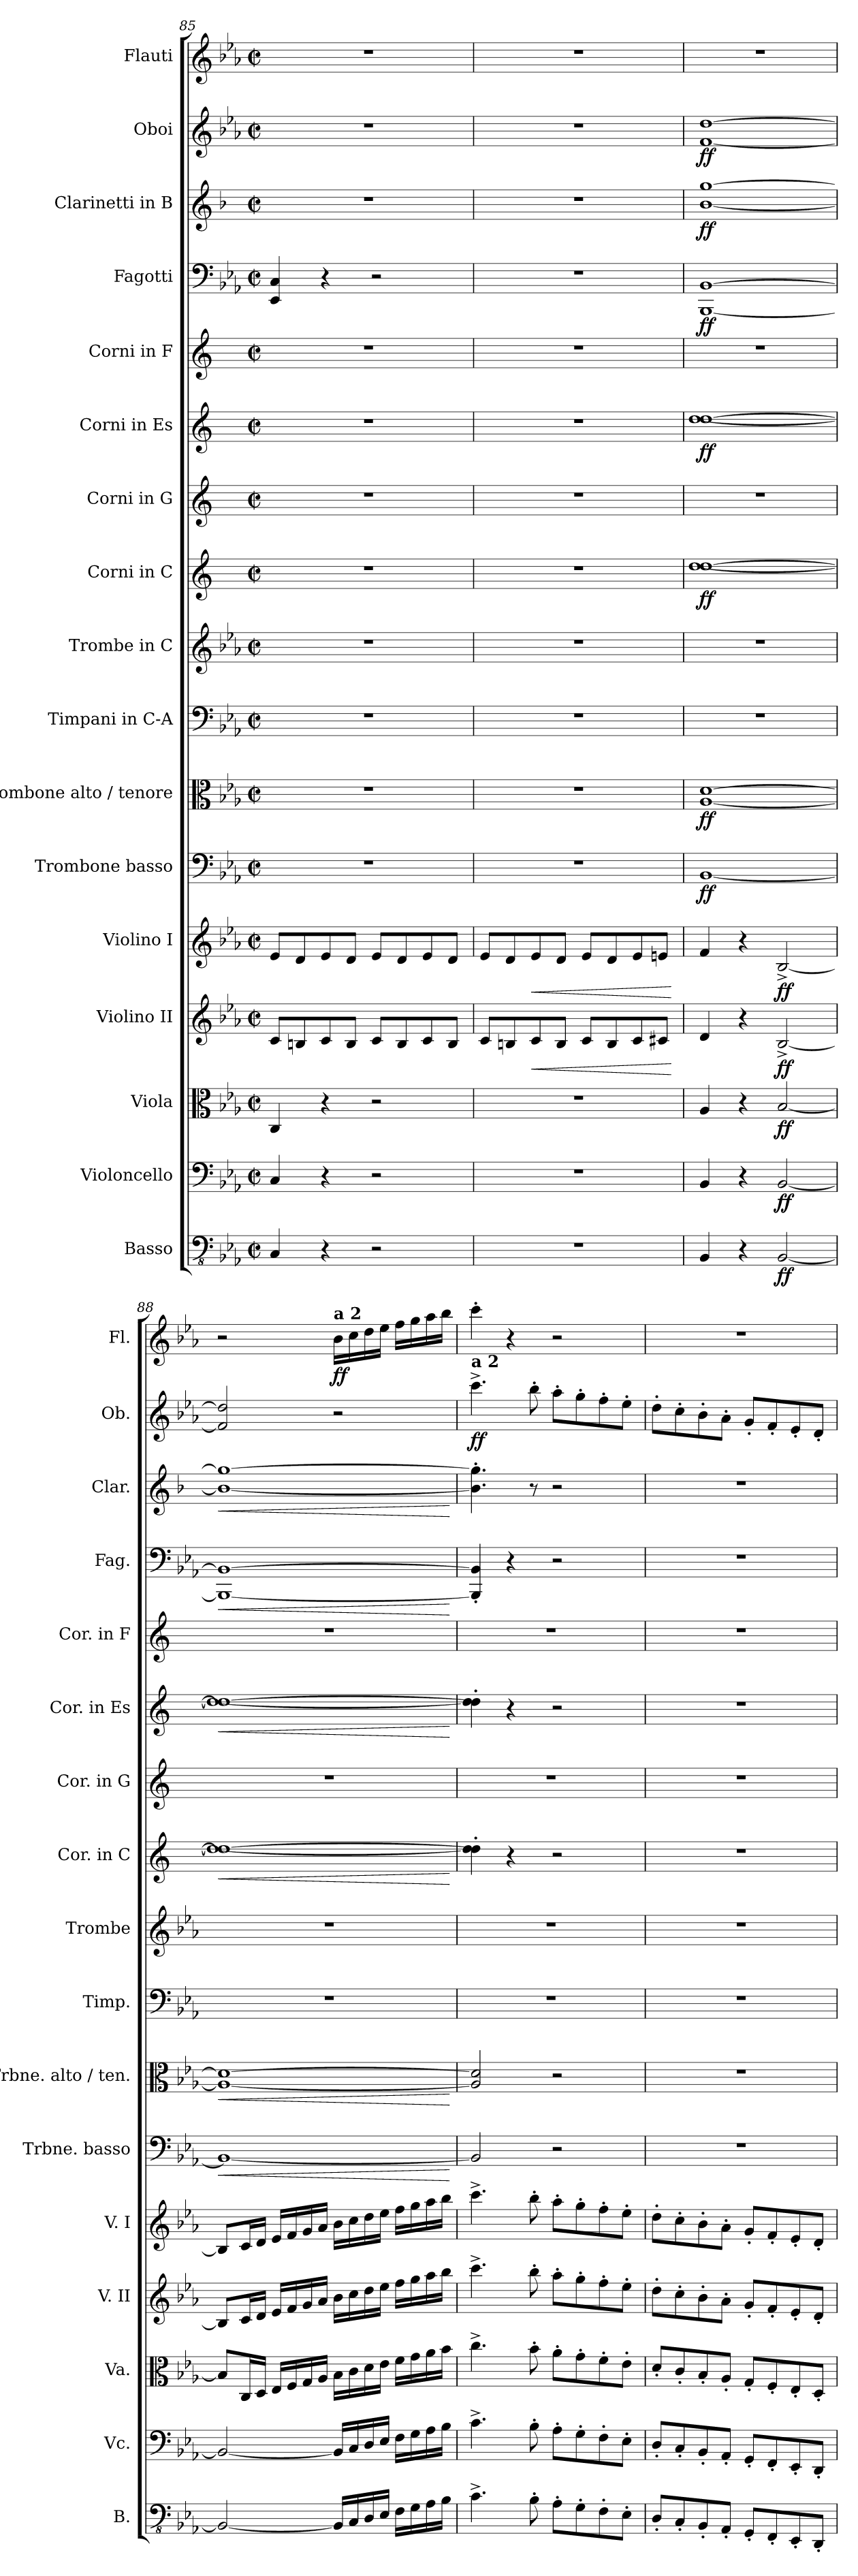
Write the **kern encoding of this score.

**kern	**dynam	**kern	**dynam	**kern	**dynam	**kern	**dynam	**kern	**dynam	**kern	**dynam	**kern	**dynam	**kern	**kern	**kern	**dynam	**kern	**kern	**dynam	**kern	**kern	**dynam	**kern	**dynam	**kern	**dynam	**kern	**dynam
*part17	*part17	*part16	*part16	*part15	*part15	*part14	*part14	*part13	*part13	*part12	*part12	*part11	*part11	*part10	*part9	*part8	*part8	*part7	*part6	*part6	*part5	*part4	*part4	*part3	*part3	*part2	*part2	*part1	*part1
*staff17	*staff17	*staff16	*staff16	*staff15	*staff15	*staff14	*staff14	*staff13	*staff13	*staff12	*staff12	*staff11	*staff11	*staff10	*staff9	*staff8	*staff8	*staff7	*staff6	*staff6	*staff5	*staff4	*staff4	*staff3	*staff3	*staff2	*staff2	*staff1	*staff1
*I"Basso	*	*I"Violoncello	*	*I"Viola	*	*I"Violino II	*	*I"Violino I	*	*I"Trombone basso	*	*I"Trombone alto / tenore	*	*I"Timpani in C-A	*I"Trombe in C	*I"Corni in C	*	*I"Corni in G	*I"Corni in Es	*	*I"Corni in F	*I"Fagotti	*	*I"Clarinetti in B	*	*I"Oboi	*	*I"Flauti	*
*I'B.	*	*I'Vc.	*	*I'Va.	*	*I'V. II	*	*I'V. I	*	*I'Trbne. basso	*	*I'Trbne. alto / ten.	*	*I'Timp.	*I'Trombe	*I'Cor. in C	*	*I'Cor. in G	*I'Cor. in Es	*	*I'Cor. in F	*I'Fag.	*	*I'Clar.	*	*I'Ob.	*	*I'Fl.	*
*clefFv4	*	*clefF4	*	*clefC3	*	*clefG2	*	*clefG2	*	*clefF4	*	*clefC3	*	*clefF4	*clefG2	*clefG2	*	*clefG2	*clefG2	*	*clefG2	*clefF4	*	*clefG2	*	*clefG2	*	*clefG2	*
*	*	*	*	*	*	*	*	*	*	*	*	*	*	*	*	*ITrd7c12	*	*ITrd3c5	*ITrd5c9	*	*ITrd4c7	*	*	*ITrd1c2	*	*	*	*	*
*k[b-e-a-]	*	*k[b-e-a-]	*	*k[b-e-a-]	*	*k[b-e-a-]	*	*k[b-e-a-]	*	*k[b-e-a-]	*	*k[b-e-a-]	*	*k[b-e-a-]	*k[b-e-a-]	*k[]	*	*k[f#]	*k[b-e-a-]	*	*k[b-]	*k[b-e-a-]	*	*k[b-e-a-]	*	*k[b-e-a-]	*	*k[b-e-a-]	*
*M2/2	*	*M2/2	*	*M2/2	*	*M2/2	*	*M2/2	*	*M2/2	*	*M2/2	*	*M2/2	*M2/2	*M2/2	*	*M2/2	*M2/2	*	*M2/2	*M2/2	*	*M2/2	*	*M2/2	*	*M2/2	*
*met(c|)	*	*met(c|)	*	*met(c|)	*	*met(c|)	*	*met(c|)	*	*met(c|)	*	*met(c|)	*	*met(c|)	*met(c|)	*met(c|)	*	*met(c|)	*met(c|)	*	*met(c|)	*met(c|)	*	*met(c|)	*	*met(c|)	*	*met(c|)	*
=85	=85	=85	=85	=85	=85	=85	=85	=85	=85	=85	=85	=85	=85	=85	=85	=85	=85	=85	=85	=85	=85	=85	=85	=85	=85	=85	=85	=85	=85
4CC/	.	4C/	.	4C/	.	8c/L	.	8e-/L	.	1r	.	1r	.	1r	1r	1r	.	1r	1r	.	1r	4EE-/ 4C/	.	1r	.	1r	.	1r	.
.	.	.	.	.	.	8Bn/	.	8d/	.	.	.	.	.	.	.	.	.	.	.	.	.	.	.	.	.	.	.	.	.
4r	.	4r	.	4r	.	8c/	.	8e-/	.	.	.	.	.	.	.	.	.	.	.	.	.	4r	.	.	.	.	.	.	.
.	.	.	.	.	.	8B/J	.	8d/J	.	.	.	.	.	.	.	.	.	.	.	.	.	.	.	.	.	.	.	.	.
2r	.	2r	.	2r	.	8c/L	.	8e-/L	.	.	.	.	.	.	.	.	.	.	.	.	.	2r	.	.	.	.	.	.	.
.	.	.	.	.	.	8B/	.	8d/	.	.	.	.	.	.	.	.	.	.	.	.	.	.	.	.	.	.	.	.	.
.	.	.	.	.	.	8c/	.	8e-/	.	.	.	.	.	.	.	.	.	.	.	.	.	.	.	.	.	.	.	.	.
.	.	.	.	.	.	8B/J	.	8d/J	.	.	.	.	.	.	.	.	.	.	.	.	.	.	.	.	.	.	.	.	.
=86	=86	=86	=86	=86	=86	=86	=86	=86	=86	=86	=86	=86	=86	=86	=86	=86	=86	=86	=86	=86	=86	=86	=86	=86	=86	=86	=86	=86	=86
1r	.	1r	.	1r	.	8c/L	.	8e-/L	.	1r	.	1r	.	1r	1r	1r	.	1r	1r	.	1r	1r	.	1r	.	1r	.	1r	.
.	.	.	.	.	.	8Bn/	.	8d/	.	.	.	.	.	.	.	.	.	.	.	.	.	.	.	.	.	.	.	.	.
!	!	!	!	!	!	!	!LO:HP:b	!	!LO:HP:b	!	!	!	!	!	!	!	!	!	!	!	!	!	!	!	!	!	!	!	!
.	.	.	.	.	.	8c/	<	8e-/	<	.	.	.	.	.	.	.	.	.	.	.	.	.	.	.	.	.	.	.	.
.	.	.	.	.	.	8B/J	.	8d/J	.	.	.	.	.	.	.	.	.	.	.	.	.	.	.	.	.	.	.	.	.
.	.	.	.	.	.	8c/L	.	8e-/L	.	.	.	.	.	.	.	.	.	.	.	.	.	.	.	.	.	.	.	.	.
.	.	.	.	.	.	8B/	.	8d/	.	.	.	.	.	.	.	.	.	.	.	.	.	.	.	.	.	.	.	.	.
.	.	.	.	.	.	8c/	.	8e-/	.	.	.	.	.	.	.	.	.	.	.	.	.	.	.	.	.	.	.	.	.
.	.	.	.	.	.	8c#X/J	.	8en/J	.	.	.	.	.	.	.	.	.	.	.	.	.	.	.	.	.	.	.	.	.
.	.	.	.	.	.	.	[	.	[	.	.	.	.	.	.	.	.	.	.	.	.	.	.	.	.	.	.	.	.
=87	=87	=87	=87	=87	=87	=87	=87	=87	=87	=87	=87	=87	=87	=87	=87	=87	=87	=87	=87	=87	=87	=87	=87	=87	=87	=87	=87	=87	=87
!	!	!	!	!	!	!	!	!	!	!	!LO:DY:b	!	!LO:DY:b	!	!	!	!LO:DY:b	!	!	!LO:DY:b	!	!	!LO:DY:b	!	!LO:DY:b	!	!LO:DY:b	!	!
4BBB-/	.	4BB-/	.	4A-/	.	4d/	.	4f/	.	[1BB-	ff	[1A- [1d	ff	1r	1r	[1d [1d	ff	1r	[1f [1f	ff	1r	[1BBB- [1BB-	ff	[1a- [1ff	ff	[1f [1dd	ff	1r	.
4r	.	4r	.	4r	.	4r	.	4r	.	.	.	.	.	.	.	.	.	.	.	.	.	.	.	.	.	.	.	.	.
!	!LO:DY:b	!	!LO:DY:b	!	!LO:DY:b	!	!LO:DY:b	!	!LO:DY:b	!	!	!	!	!	!	!	!	!	!	!	!	!	!	!	!	!	!	!	!
[2BBB-/	ff	[2BB-/	ff	[2B-/	ff	[2B-^/	ff	[2B-^/	ff	.	.	.	.	.	.	.	.	.	.	.	.	.	.	.	.	.	.	.	.
!!LO:PB:g=z
=88	=88	=88	=88	=88	=88	=88	=88	=88	=88	=88	=88	=88	=88	=88	=88	=88	=88	=88	=88	=88	=88	=88	=88	=88	=88	=88	=88	=88	=88
!	!	!	!	!	!	!	!	!	!	!	!LO:HP:b	!	!LO:HP:b	!	!	!	!LO:HP:b	!	!	!LO:HP:b	!	!	!LO:HP:b	!	!LO:HP:b	!	!	!	!
2BBB-/_	.	2BB-/_	.	8B-/L]	.	8B-/L]	.	8B-/L]	.	1BB-_	<	1A-_ 1d_	<	1r	1r	1d_ 1d_	<	1r	1f_ 1f_	<	1r	1BBB-_ 1BB-_	<	1a-_ 1ff_	<	2f/] 2dd/]	.	2r	.
.	.	.	.	16C/L	.	16c/L	.	16c/L	.	.	.	.	.	.	.	.	.	.	.	.	.	.	.	.	.	.	.	.	.
.	.	.	.	16D/JJ	.	16d/JJ	.	16d/JJ	.	.	.	.	.	.	.	.	.	.	.	.	.	.	.	.	.	.	.	.	.
.	.	.	.	16E-/LL	.	16e-/LL	.	16e-/LL	.	.	.	.	.	.	.	.	.	.	.	.	.	.	.	.	.	.	.	.	.
.	.	.	.	16F/	.	16f/	.	16f/	.	.	.	.	.	.	.	.	.	.	.	.	.	.	.	.	.	.	.	.	.
.	.	.	.	16G/	.	16g/	.	16g/	.	.	.	.	.	.	.	.	.	.	.	.	.	.	.	.	.	.	.	.	.
.	.	.	.	16A-/JJ	.	16a-/JJ	.	16a-/JJ	.	.	.	.	.	.	.	.	.	.	.	.	.	.	.	.	.	.	.	.	.
!	!	!	!	!	!	!	!	!	!	!	!	!	!	!	!	!	!	!	!	!	!	!	!	!	!	!	!	!LO:TX:a:B:t=a 2	!
!	!	!	!	!	!	!	!	!	!	!	!	!	!	!	!	!	!	!	!	!	!	!	!	!	!	!	!	!	!LO:DY:b
16BBB-/LL]	.	16BB-/LL]	.	16B-\LL	.	16b-\LL	.	16b-\LL	.	.	.	.	.	.	.	.	.	.	.	.	.	.	.	.	.	2r	.	16b-\LL	ff
16CC/	.	16C/	.	16c\	.	16cc\	.	16cc\	.	.	.	.	.	.	.	.	.	.	.	.	.	.	.	.	.	.	.	16cc\	.
16DD/	.	16D/	.	16d\	.	16dd\	.	16dd\	.	.	.	.	.	.	.	.	.	.	.	.	.	.	.	.	.	.	.	16dd\	.
16EE-/JJ	.	16E-/JJ	.	16e-\JJ	.	16ee-\JJ	.	16ee-\JJ	.	.	.	.	.	.	.	.	.	.	.	.	.	.	.	.	.	.	.	16ee-\JJ	.
16FF\LL	.	16F\LL	.	16f\LL	.	16ff\LL	.	16ff\LL	.	.	.	.	.	.	.	.	.	.	.	.	.	.	.	.	.	.	.	16ff\LL	.
16GG\	.	16G\	.	16g\	.	16gg\	.	16gg\	.	.	.	.	.	.	.	.	.	.	.	.	.	.	.	.	.	.	.	16gg\	.
16AA-\	.	16A-\	.	16a-\	.	16aa-\	.	16aa-\	.	.	.	.	.	.	.	.	.	.	.	.	.	.	.	.	.	.	.	16aa-\	.
16BB-\JJ	.	16B-\JJ	.	16b-\JJ	.	16bb-\JJ	.	16bb-\JJ	.	.	.	.	.	.	.	.	.	.	.	.	.	.	.	.	.	.	.	16bb-\JJ	.
.	.	.	.	.	.	.	.	.	.	.	[	.	[	.	.	.	[	.	.	[	.	.	[	.	[	.	.	.	.
=89	=89	=89	=89	=89	=89	=89	=89	=89	=89	=89	=89	=89	=89	=89	=89	=89	=89	=89	=89	=89	=89	=89	=89	=89	=89	=89	=89	=89	=89
!	!	!	!	!	!	!	!	!	!	!	!	!	!	!	!	!	!	!	!	!	!	!	!	!	!	!LO:TX:a:B:t=a 2	!	!	!
!	!	!	!	!	!	!	!	!	!	!	!	!	!	!	!	!	!	!	!	!	!	!	!	!	!	!	!LO:DY:b	!	!
4.C^\	.	4.c^\	.	4.cc^\	.	4.ccc^\	.	4.ccc^\	.	2BB-/]	.	2A-/] 2d/]	.	1r	1r	4d\]' 4d\]'	.	1r	4f\]' 4f\]'	.	1r	4BBB-/]' 4BB-/]'	.	4.a-\]' 4.ff\]'	.	4.ccc^\	ff	4ccc'\	.
.	.	.	.	.	.	.	.	.	.	.	.	.	.	.	.	4r	.	.	4r	.	.	4r	.	.	.	.	.	4r	.
8BB-'\	.	8B-'\	.	8b-'\	.	8bb-'\	.	8bb-'\	.	.	.	.	.	.	.	.	.	.	.	.	.	.	.	8r	.	8bb-'\	.	.	.
8AA-'\L	.	8A-'\L	.	8a-'\L	.	8aa-'\L	.	8aa-'\L	.	2r	.	2r	.	.	.	2r	.	.	2r	.	.	2r	.	2r	.	8aa-'\L	.	2r	.
8GG'\	.	8G'\	.	8g'\	.	8gg'\	.	8gg'\	.	.	.	.	.	.	.	.	.	.	.	.	.	.	.	.	.	8gg'\	.	.	.
8FF'\	.	8F'\	.	8f'\	.	8ff'\	.	8ff'\	.	.	.	.	.	.	.	.	.	.	.	.	.	.	.	.	.	8ff'\	.	.	.
8EE-'\J	.	8E-'\J	.	8e-'\J	.	8ee-'\J	.	8ee-'\J	.	.	.	.	.	.	.	.	.	.	.	.	.	.	.	.	.	8ee-'\J	.	.	.
=90	=90	=90	=90	=90	=90	=90	=90	=90	=90	=90	=90	=90	=90	=90	=90	=90	=90	=90	=90	=90	=90	=90	=90	=90	=90	=90	=90	=90	=90
8DD'/L	.	8D'/L	.	8d'/L	.	8dd'\L	.	8dd'\L	.	1r	.	1r	.	1r	1r	1r	.	1r	1r	.	1r	1r	.	1r	.	8dd'\L	.	1r	.
8CC'/	.	8C'/	.	8c'/	.	8cc'\	.	8cc'\	.	.	.	.	.	.	.	.	.	.	.	.	.	.	.	.	.	8cc'\	.	.	.
8BBB-'/	.	8BB-'/	.	8B-'/	.	8b-'\	.	8b-'\	.	.	.	.	.	.	.	.	.	.	.	.	.	.	.	.	.	8b-'\	.	.	.
8AAA-'/J	.	8AA-'/J	.	8A-'/J	.	8a-'\J	.	8a-'\J	.	.	.	.	.	.	.	.	.	.	.	.	.	.	.	.	.	8a-'\J	.	.	.
8GGG'/L	.	8GG'/L	.	8G'/L	.	8g'/L	.	8g'/L	.	.	.	.	.	.	.	.	.	.	.	.	.	.	.	.	.	8g'/L	.	.	.
8FFF'/	.	8FF'/	.	8F'/	.	8f'/	.	8f'/	.	.	.	.	.	.	.	.	.	.	.	.	.	.	.	.	.	8f'/	.	.	.
8EEE-'/	.	8EE-'/	.	8E-'/	.	8e-'/	.	8e-'/	.	.	.	.	.	.	.	.	.	.	.	.	.	.	.	.	.	8e-'/	.	.	.
8DDD'/J	.	8DD'/J	.	8D'/J	.	8d'/J	.	8d'/J	.	.	.	.	.	.	.	.	.	.	.	.	.	.	.	.	.	8d'/J	.	.	.
=	=	=	=	=	=	=	=	=	=	=	=	=	=	=	=	=	=	=	=	=	=	=	=	=	=	=	=	=	=
*-	*-	*-	*-	*-	*-	*-	*-	*-	*-	*-	*-	*-	*-	*-	*-	*-	*-	*-	*-	*-	*-	*-	*-	*-	*-	*-	*-	*-	*-
